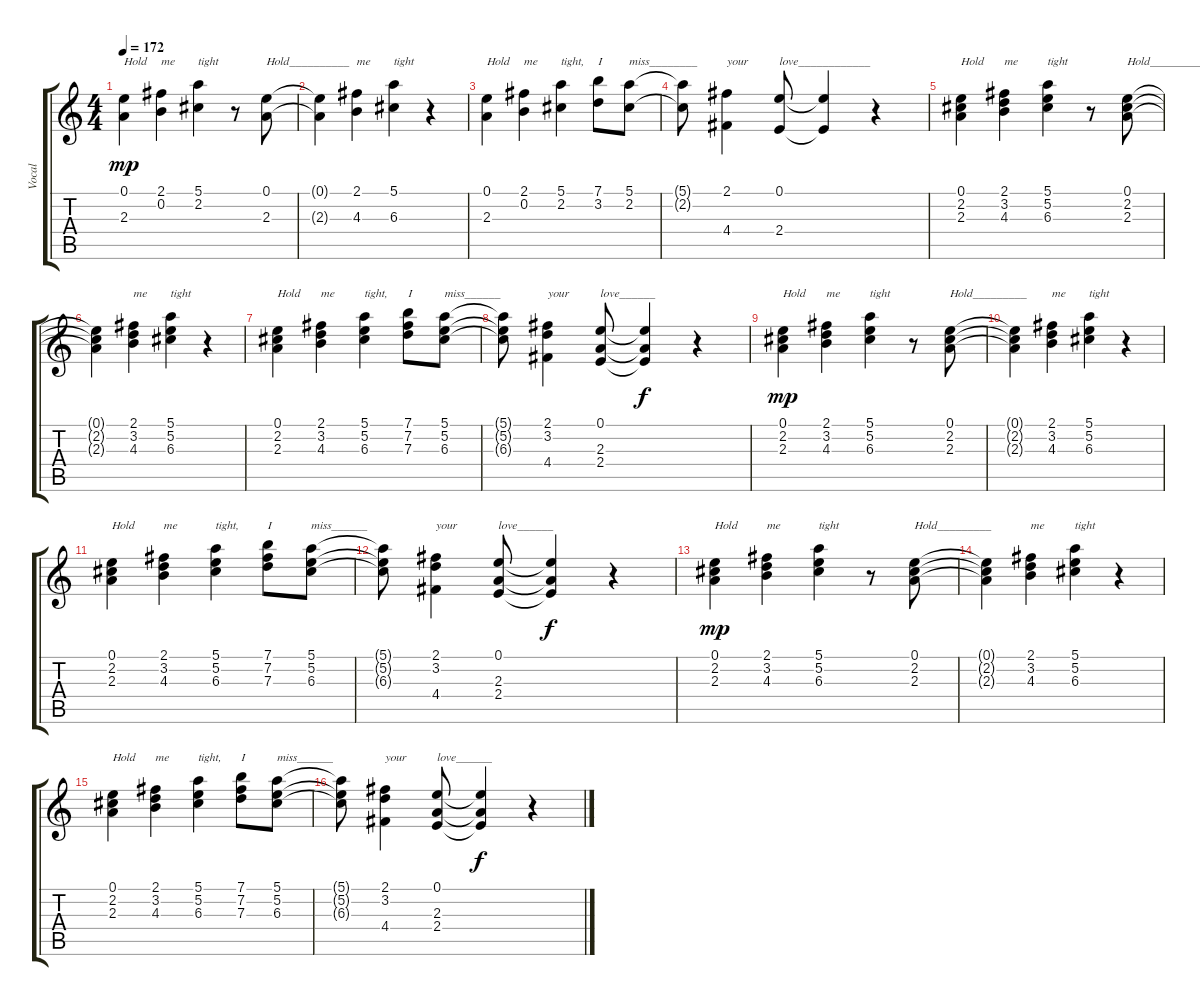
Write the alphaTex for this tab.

\track ("Vocal" "Vocal") {instrument contrabass}
\staff {score tabs}
\tuning (E4 B3 G3 D3 A2 E2) {hide}
\ts (4 4)
\tempo 172
\clef g2
\ks c
(0.1 2.3).4{txt "Hold" dy mp} (2.1 0.2).4{txt "me"} (5.1 2.2).4{txt "tight"} r.8 (0.1 2.3).8{txt "Hold__________"} |
(0.1{t} 2.3{t}).4 (2.1 4.3).4{txt "me"} (5.1 6.3).4{txt "tight"} r.4 |
(0.1 2.3).4{txt "Hold"} (2.1 0.2).4{txt "me"} (5.1 2.2).4{txt "tight,"} (7.1 3.2).8{txt "I"} (5.1 2.2).8{txt "miss________"} |
(5.1{t} 2.2{t}).8 (2.1 4.4).4{txt "your"} (0.1 2.4).8{txt "love____________"} (0.1{t} 2.4{t}).4 r.4 |
(0.1 2.2 2.3).4{txt "Hold"} (2.1 3.2 4.3).4{txt "me"} (5.1 5.2 6.3).4{txt "tight"} r.8 (0.1 2.2 2.3).8{txt "Hold_________"} |
(0.1{t} 2.2{t} 2.3{t}).4 (2.1 3.2 4.3).4{txt "me"} (5.1 5.2 6.3).4{txt "tight"} r.4 |
(0.1 2.2 2.3).4{txt "Hold"} (2.1 3.2 4.3).4{txt "me"} (5.1 5.2 6.3).4{txt "tight,"} (7.1 7.2 7.3).8{txt "I"} (5.1 5.2 6.3).8{txt "miss______"} |
(5.1{t} 5.2{t} 6.3{t}).8 (2.1 3.2 4.4).4{txt "your"} (0.1 2.3 2.4).8{txt "love______"} (0.1{t} 2.3{t} 2.4{t}).4{dy f} r.4 |
(0.1 2.2 2.3).4{txt "Hold" dy mp} (2.1 3.2 4.3).4{txt "me"} (5.1 5.2 6.3).4{txt "tight"} r.8 (0.1 2.2 2.3).8{txt "Hold_________"} |
(0.1{t} 2.2{t} 2.3{t}).4 (2.1 3.2 4.3).4{txt "me"} (5.1 5.2 6.3).4{txt "tight"} r.4 |
(0.1 2.2 2.3).4{txt "Hold"} (2.1 3.2 4.3).4{txt "me"} (5.1 5.2 6.3).4{txt "tight,"} (7.1 7.2 7.3).8{txt "I"} (5.1 5.2 6.3).8{txt "miss______"} |
(5.1{t} 5.2{t} 6.3{t}).8 (2.1 3.2 4.4).4{txt "your"} (0.1 2.3 2.4).8{txt "love______"} (0.1{t} 2.3{t} 2.4{t}).4{dy f} r.4 |
(0.1 2.2 2.3).4{txt "Hold" dy mp} (2.1 3.2 4.3).4{txt "me"} (5.1 5.2 6.3).4{txt "tight"} r.8 (0.1 2.2 2.3).8{txt "Hold_________"} |
(0.1{t} 2.2{t} 2.3{t}).4 (2.1 3.2 4.3).4{txt "me"} (5.1 5.2 6.3).4{txt "tight"} r.4 |
(0.1 2.2 2.3).4{txt "Hold"} (2.1 3.2 4.3).4{txt "me"} (5.1 5.2 6.3).4{txt "tight,"} (7.1 7.2 7.3).8{txt "I"} (5.1 5.2 6.3).8{txt "miss______"} |
(5.1{t} 5.2{t} 6.3{t}).8 (2.1 3.2 4.4).4{txt "your"} (0.1 2.3 2.4).8{txt "love______"} (0.1{t} 2.3{t} 2.4{t}).4{dy f} r.4
